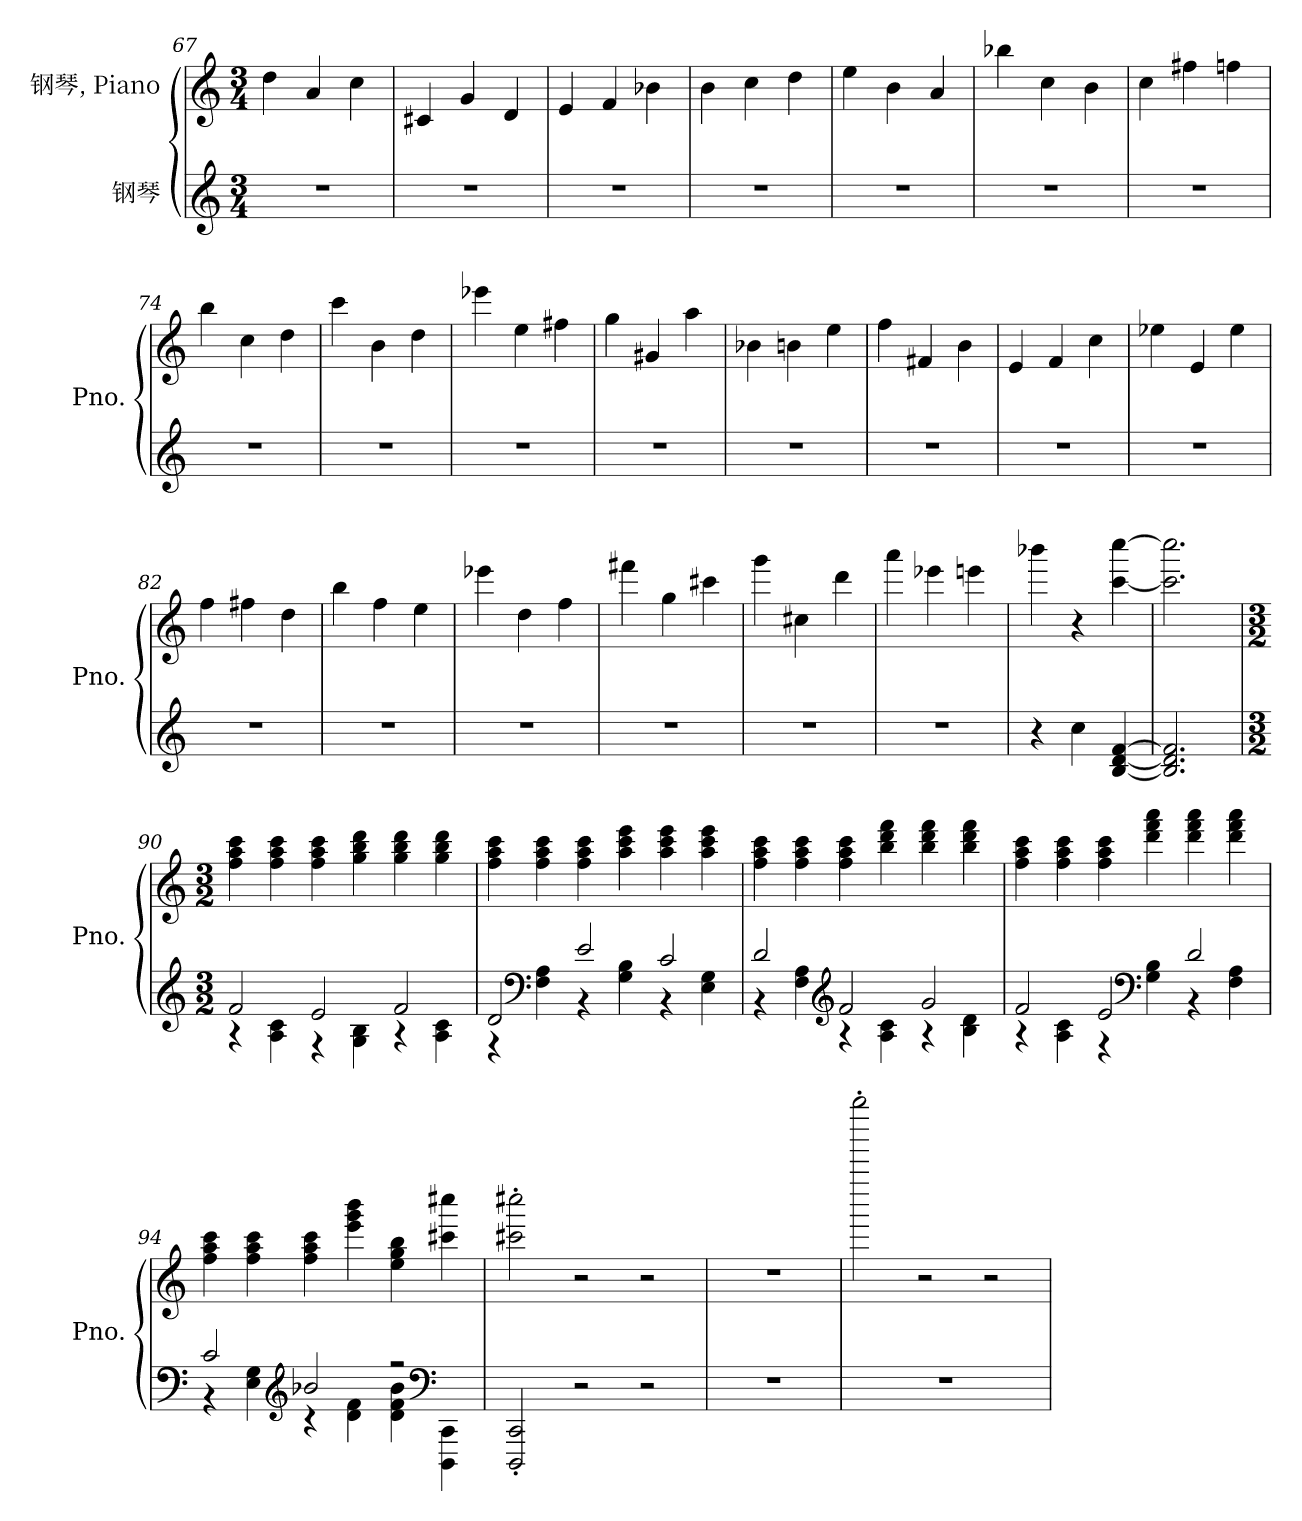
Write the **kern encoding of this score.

**kern	**kern
*part2	*part1
*staff2	*staff1
*I"钢琴	*I"钢琴, Piano
*	*I'Pno.
*clefG2	*clefG2
*k[]	*k[]
*M3/4	*M3/4
=67	=67
2.r	4dd\
.	4a/
.	4cc\
=68	=68
2.r	4c#X/
.	4g/
.	4d/
=69	=69
2.r	4e/
.	4f/
.	4b-X\
=70	=70
2.r	4b\
.	4cc\
.	4dd\
=71	=71
2.r	4ee\
.	4b\
.	4a/
=72	=72
2.r	4bb-X\
.	4cc\
.	4b\
=73	=73
2.r	4cc\
.	4ff#X\
.	4ffn\
=74	=74
2.r	4bb\
.	4cc\
.	4dd\
=75	=75
2.r	4ccc\
.	4b\
.	4dd\
!!LO:LB:g=z
=76	=76
2.r	4eee-X\
.	4ee\
.	4ff#X\
=77	=77
2.r	4gg\
.	4g#X/
.	4aa\
=78	=78
2.r	4b-X\
.	4bn\
.	4ee\
=79	=79
2.r	4ff\
.	4f#X/
.	4b\
=80	=80
2.r	4e/
.	4f/
.	4cc\
=81	=81
2.r	4ee-X\
.	4e/
.	4ee-\
=82	=82
2.r	4ff\
.	4ff#X\
.	4dd\
=83	=83
2.r	4bb\
.	4ff\
.	4ee\
=84	=84
2.r	4eee-X\
.	4dd\
.	4ff\
!!LO:LB:g=z
=85	=85
2.r	4fff#X\
.	4gg\
.	4ccc#X\
=86	=86
2.r	4ggg\
.	4cc#X\
.	4ddd\
=87	=87
2.r	4aaa\
.	4eee-X\
.	4eeen\
=88	=88
4r	4bbb-X\
4cc\	4r
[4B/ [4d/ [4f/	[4ccc\ [4cccc\
=89	=89
2.B/] 2.d/] 2.f/]	2.ccc\] 2.cccc\]
=90	=90
*M3/2	*M3/2
*^	*
2f/	4r	4ff\ 4aa\ 4ccc\
.	4A\ 4c\	4ff\ 4aa\ 4ccc\
2e/	4r	4ff\ 4aa\ 4ccc\
.	4G\ 4B\	4gg\ 4bb\ 4ddd\
2f/	4r	4gg\ 4bb\ 4ddd\
.	4A\ 4c\	4gg\ 4bb\ 4ddd\
=91	=91	=91
2d/	4r	4ff\ 4aa\ 4ccc\
*clefF4	*	*
.	4F\ 4A\	4ff\ 4aa\ 4ccc\
2e/	4r	4ff\ 4aa\ 4ccc\
.	4G\ 4B\	4aa\ 4ccc\ 4eee\
2c/	4r	4aa\ 4ccc\ 4eee\
.	4E\ 4G\	4aa\ 4ccc\ 4eee\
!!LO:LB:g=z
=92	=92	=92
2d/	4r	4ff\ 4aa\ 4ccc\
.	4F\ 4A\	4ff\ 4aa\ 4ccc\
*clefG2	*	*
2f/	4r	4ff\ 4aa\ 4ccc\
.	4A\ 4c\	4bb\ 4ddd\ 4fff\
2g/	4r	4bb\ 4ddd\ 4fff\
.	4B\ 4d\	4bb\ 4ddd\ 4fff\
=93	=93	=93
2f/	4r	4ff\ 4aa\ 4ccc\
.	4A\ 4c\	4ff\ 4aa\ 4ccc\
2e/	4r	4ff\ 4aa\ 4ccc\
*clefF4	*	*
.	4G\ 4B\	4ddd\ 4fff\ 4aaa\
2d/	4r	4ddd\ 4fff\ 4aaa\
.	4F\ 4A\	4ddd\ 4fff\ 4aaa\
=94	=94	=94
2c/	4r	4ff\ 4aa\ 4ccc\
.	4E\ 4G\	4ff\ 4aa\ 4ccc\
*clefG2	*	*
2b-X/	4r	4ff\ 4aa\ 4ccc\
.	4d\ 4f\	4eee\ 4ggg\ 4bbb\
2r	4d\ 4f\ 4b-\	4ee\ 4gg\ 4bb\
*clefF4	*	*
.	4DDD\ 4CC\	4ccc#X\ 4cccc#X\
*v	*v	*
=95	=95
2DDD/' 2CC/'	2ccc#X\' 2cccc#X\'
2r	2r
2r	2r
=96	=96
1.r	1.r
=97	=97
1.r	2gggggg'\
.	2r
.	2r
=	=
*-	*-
